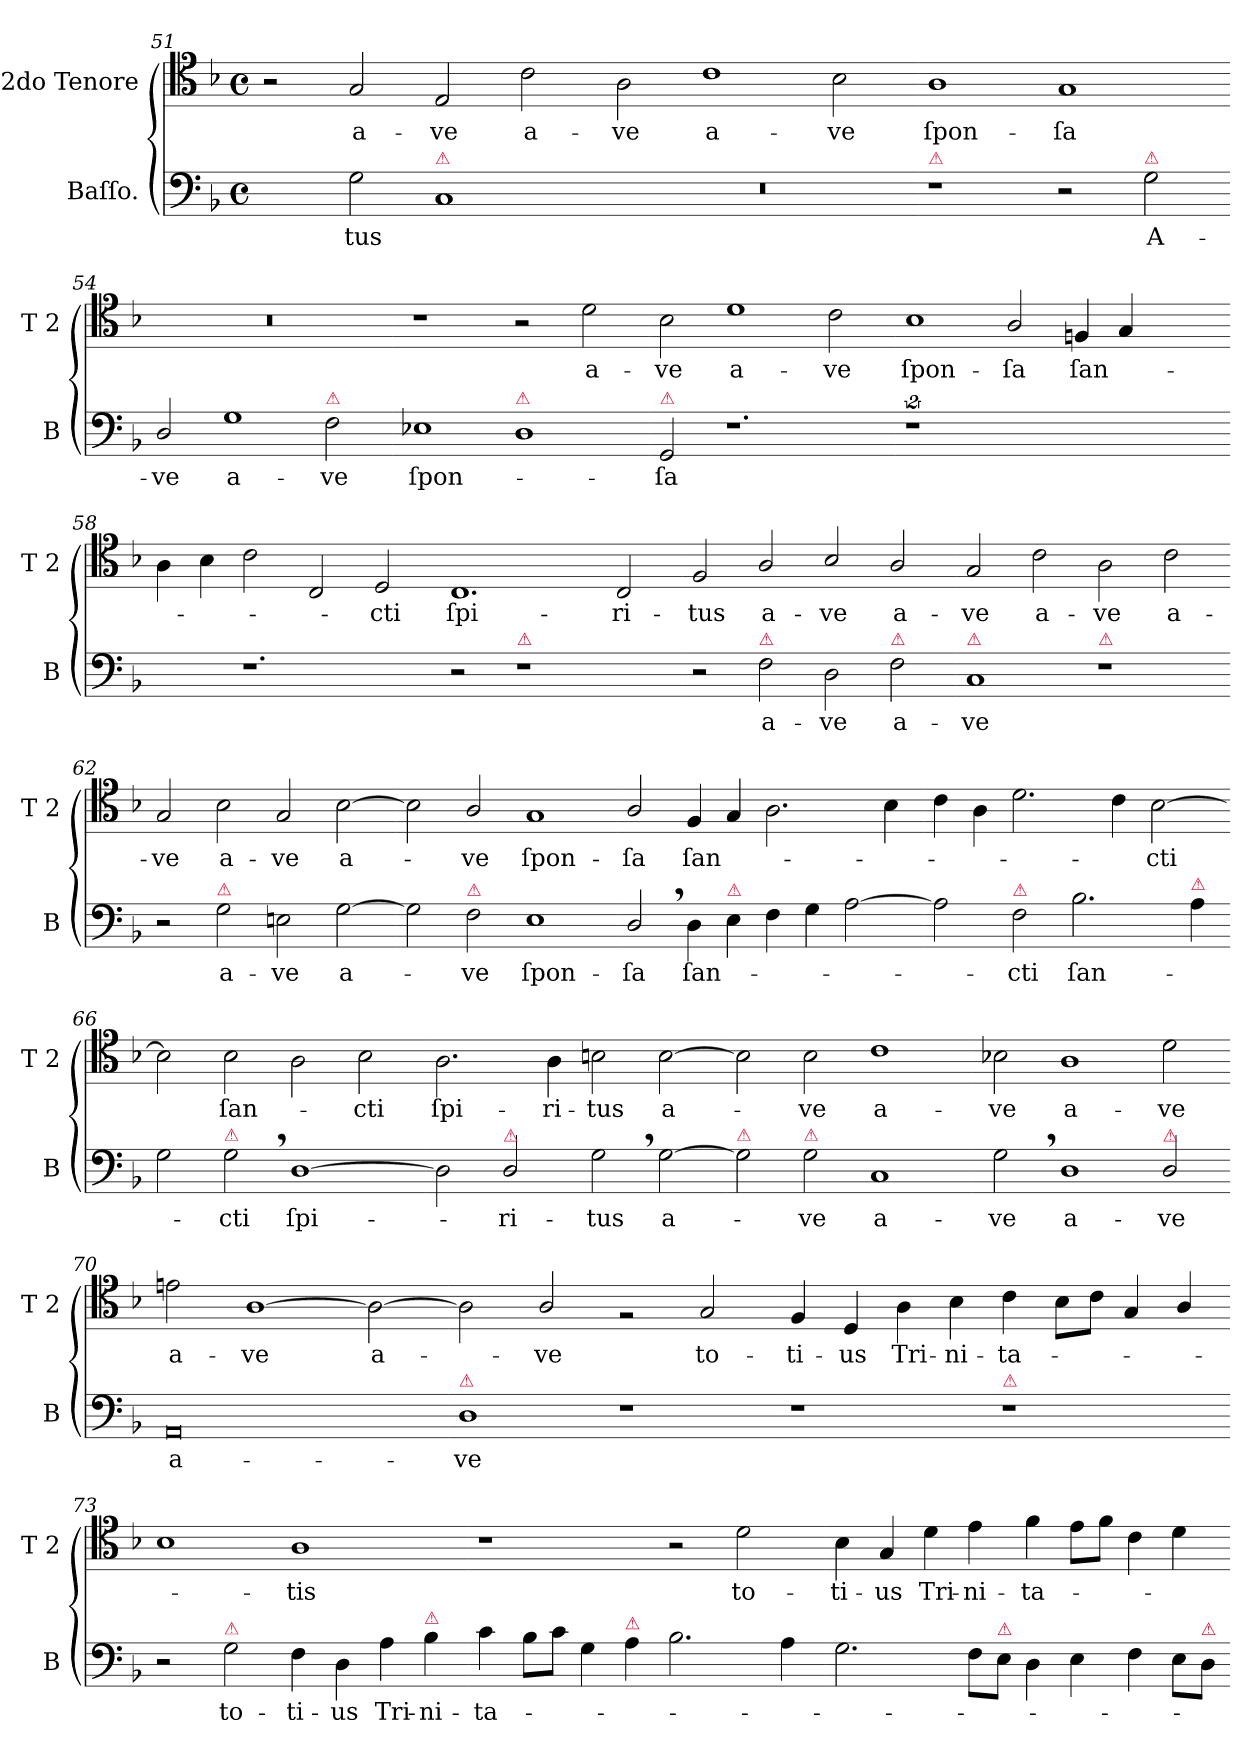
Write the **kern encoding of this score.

**kern	**text	**kern	**text
*part2	*part2	*part1	*part1
*staff2	*staff2	*staff1	*staff1
*I"Baſſo.	*	*I"2do Tenore	*
*I'B	*	*I'T 2	*
*clefF4	*	*clefC4	*
*k[b-]	*	*k[b-]	*
*M2/1	*	*M2/1	*
*met(c)	*	*met(c)	*
=51	=51	=51	=51
2ryy	.	2r	.
2G\	-tus	2G/	a-
!LO:TX:a:color=crimson:t=⚠	!	!	!
1C	.	2E/	-ve
.	.	2c\	a-
=52-	=52-	=52-	=52-
0r	.	2A\	-ve
!	!	!	!LO:LY:i
.	.	1c	a-
!	!	!	!LO:LY:i
.	.	2B-\	-ve
=53-	=53-	=53-	=53-
!LO:TX:a:color=crimson:t=⚠	!	!	!
1r	.	1A	ſpon-
2r	.	1G	-ſa
!LO:TX:a:color=crimson:t=⚠	!	!	!
2G\	A-	.	.
=54-	=54-	=54-	=54-
2D/	-ve	0r	.
1G	a-	.	.
!LO:TX:a:color=crimson:t=⚠	!	!	!
2F\	-ve	.	.
=55-	=55-	=55-	=55-
1E-X	ſpon-	1r	.
!LO:TX:a:color=crimson:t=⚠	!	!	!
1D	.	2r	.
.	.	2d\	a-
=56-	=56-	=56-	=56-
!LO:TX:a:color=crimson:t=⚠	!	!	!
2GG/	-ſa	2B-\	-ve
!	!	!	!LO:LY:i
1.r	.	1d	a-
!	!	!	!LO:LY:i
.	.	2c\	-ve
=57-	=57-	=57-	=57-
2%5r	.	1B-	ſpon-
.	.	2A/	-ſa
.	.	4Fn/	ſan-
.	.	4G/	.
.	.	2ryy	.
=58-	=58-	=58-	=58-
2ryy	.	4A\	.
.	.	4B-\	.
1.r	.	2c\	.
.	.	2C/	.
.	.	2D/	-cti
=59-	=59-	=59-	=59-
2r	.	1.C	ſpi-
!LO:TX:a:color=crimson:t=⚠	!	!	!
!LO:N:vis=1	!	!	!
1.r	.	.	.
.	.	2C/	-ri-
=60-	=60-	=60-	=60-
2r	.	2F/	-tus
!LO:TX:a:color=crimson:t=⚠	!	!	!
2F\	a-	2A/	a-
2D\	-ve	2B-/	-ve
!LO:TX:a:color=crimson:t=⚠	!	!	!
!	!LO:LY:i	!	!
2F\	a-	2A/	a-
=61-	=61-	=61-	=61-
!LO:TX:a:color=crimson:t=⚠	!	!	!
!	!LO:LY:i	!	!
1C	-ve	2G/	-ve
!	!	!	!LO:LY:i
.	.	2c\	a-
!LO:TX:a:color=crimson:t=⚠	!	!	!
!	!	!	!LO:LY:i
1r	.	2A\	-ve
!	!	!	!LO:LY:i
.	.	2c\	a-
=62-	=62-	=62-	=62-
!	!	!	!LO:LY:i
2r	.	2G/	-ve
!LO:TX:a:color=crimson:t=⚠	!	!	!
!	!LO:LY:i	!	!
2G\	a-	2B-\	a-
!	!LO:LY:i	!	!
2En\	-ve	2G/	-ve
!	!LO:LY:i	!	!
[2G\	a-	[2B-\	a-
=63-	=63-	=63-	=63-
2G\]	.	2B-\]	.
!LO:TX:a:color=crimson:t=⚠	!	!	!
!	!LO:LY:i	!	!
2F\	-ve	2A/	-ve
1E	ſpon-	1G	ſpon-
=64-	=64-	=64-	=64-
2D,</	-ſa	2A/	-ſa
4D\	ſan-	4F/	ſan-
!LO:TX:a:color=crimson:t=⚠	!	!	!
4E\	.	4G/	.
4F\	.	2.A\	.
4G\	.	.	.
[2A\	.	.	.
.	.	4B-\	.
=65-	=65-	=65-	=65-
2A\]	.	4c\	.
.	.	4A\	.
!LO:TX:a:color=crimson:t=⚠	!	!	!
2F\	-cti	2.d\	.
2.B-\	ſan-	.	.
.	.	4c\	.
.	.	[2B-\	-cti
!LO:TX:a:color=crimson:t=⚠	!	!	!
4A\	.	.	.
=66-	=66-	=66-	=66-
2G\	.	2B-\]	.
!LO:TX:a:color=crimson:t=⚠	!	!	!
2G,<\	-cti	2B-\	ſan-
[1D	ſpi-	2A\	.
.	.	2B-\	-cti
=67-	=67-	=67-	=67-
2D]	.	2.A\	ſpi-
!LO:TX:a:color=crimson:t=⚠	!	!	!
2D/	-ri-	.	.
.	.	4A\	-ri-
2G,<\	-tus	2Bn\	-tus
[2G\	a-	[2B\	a-
=68-	=68-	=68-	=68-
!LO:TX:a:color=crimson:t=⚠	!	!	!
2G\]	.	2B\]	.
!LO:TX:a:color=crimson:t=⚠	!	!	!
2G\	-ve	2B\	-ve
1C	a-	1c	a-
=69-	=69-	=69-	=69-
2G,<\	-ve	2B-X\	-ve
!	!LO:LY:i	!	!LO:LY:i
1D	a-	1A	a-
!LO:TX:a:color=crimson:t=⚠	!	!	!
!	!LO:LY:i	!	!LO:LY:i
2D/	-ve	2d\	-ve
=70-	=70-	=70-	=70-
!	!LO:LY:i	!	!LO:LY:i
0AA	a-	2en\	a-
!	!	!	!LO:LY:i
.	.	[1A	-ve
!	!	!	!LO:LY:i
.	.	2A_	a-
=71-	=71-	=71-	=71-
!LO:TX:a:color=crimson:t=⚠	!	!	!
!	!LO:LY:i	!	!
1D	-ve	2A]	.
!	!	!	!LO:LY:i
.	.	2A/	-ve
1r	.	2rF	.
.	.	2G/	to-
=72-	=72-	=72-	=72-
1r	.	4F/	-ti-
.	.	4D/	-us
.	.	4A\	Tri-
.	.	4B-\	-ni-
!LO:TX:a:color=crimson:t=⚠	!	!	!
1r	.	4c\	-ta-
.	.	8B-\L	.
.	.	8c\J	.
.	.	4G/	.
.	.	4A/	.
=73-	=73-	=73-	=73-
2r	.	1B-	.
!LO:TX:a:color=crimson:t=⚠	!	!	!
2G\	to-	.	.
4F\	-ti-	1A	-tis
4D\	-us	.	.
4A\	Tri-	.	.
!LO:TX:a:color=crimson:t=⚠	!	!	!
4B-\	-ni-	.	.
=74-	=74-	=74-	=74-
4c\	-ta-	1r	.
8B-\L	.	.	.
8c\J	.	.	.
4G\	.	.	.
!LO:TX:a:color=crimson:t=⚠	!	!	!
4A\	.	.	.
2.B-\	.	2r	.
.	.	2d\	to-
4A\	.	.	.
=75-	=75-	=75-	=75-
2.G\	.	4B-\	-ti-
.	.	4G/	-us
.	.	4d\	Tri-
8F\L	.	4e\	-ni-
!LO:TX:a:color=crimson:t=⚠	!	!	!
8E\J	.	.	.
4D\	.	4f\	-ta-
4E\	.	8e\L	.
.	.	8f\J	.
4F\	.	4c\	.
8E\L	.	4d\	.
!LO:TX:a:color=crimson:t=⚠	!	!	!
8D\J	.	.	.
=-	=-	=-	=-
*-	*-	*-	*-
